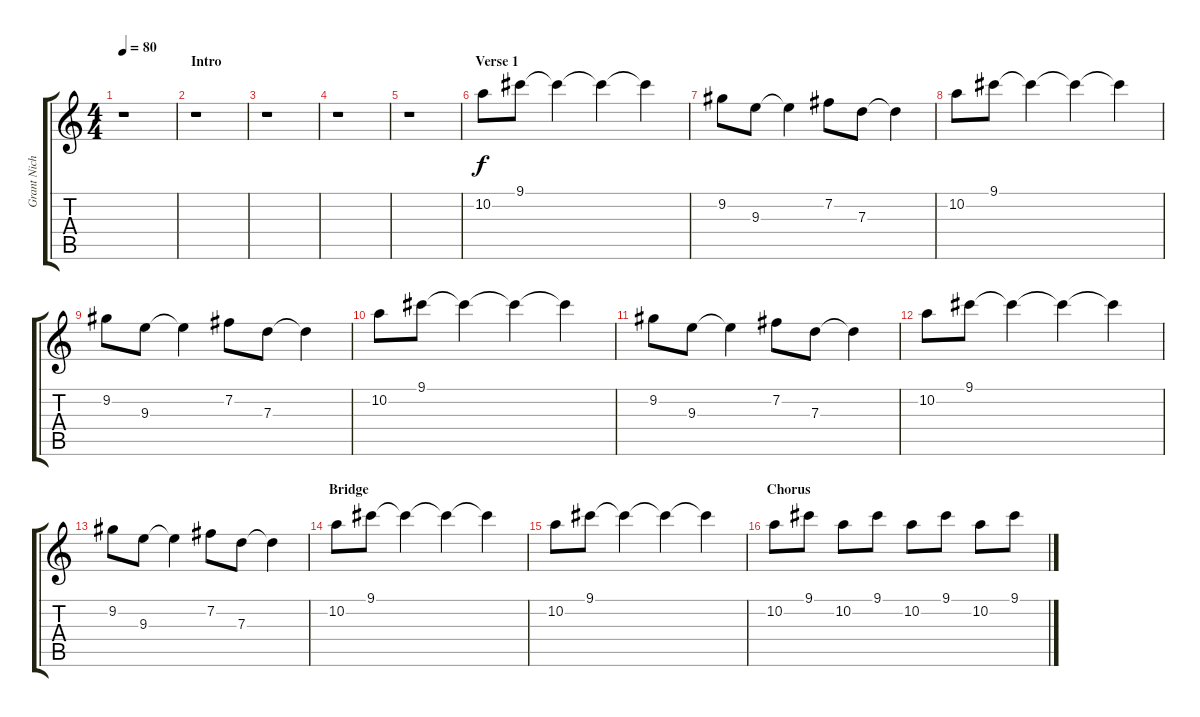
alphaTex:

\track ("Grant Nicholas (Lead Guitar)" "Grant Nich") {instrument acousticguitarnylon}
\staff {score tabs}
\tuning (E4 B3 G3 D3 A2 E2) {hide}
\ts (4 4)
\tempo 80
\clef g2
\ks c
r.1{dy f instrument acousticguitarnylon} |
\section ("" "Intro")
r.1 |
r.1 |
r.1 |
r.1 |
\section ("" "Verse 1")
10.2.8 9.1.8 9.1{t}.4 9.1{t}.4 9.1{t}.4 |
9.2.8 9.3.8 9.3{t}.4 7.2.8 7.3.8 7.3{t}.4 |
10.2.8 9.1.8 9.1{t}.4 9.1{t}.4 9.1{t}.4 |
9.2.8 9.3.8 9.3{t}.4 7.2.8 7.3.8 7.3{t}.4 |
10.2.8 9.1.8 9.1{t}.4 9.1{t}.4 9.1{t}.4 |
9.2.8 9.3.8 9.3{t}.4 7.2.8 7.3.8 7.3{t}.4 |
10.2.8 9.1.8 9.1{t}.4 9.1{t}.4 9.1{t}.4 |
9.2.8 9.3.8 9.3{t}.4 7.2.8 7.3.8 7.3{t}.4 |
\section ("" "Bridge")
10.2.8 9.1.8 9.1{t}.4 9.1{t}.4 9.1{t}.4 |
10.2.8 9.1.8 9.1{t}.4 9.1{t}.4 9.1{t}.4 |
\section ("" "Chorus")
10.2.8 9.1.8 10.2.8 9.1.8 10.2.8 9.1.8 10.2.8 9.1.8
